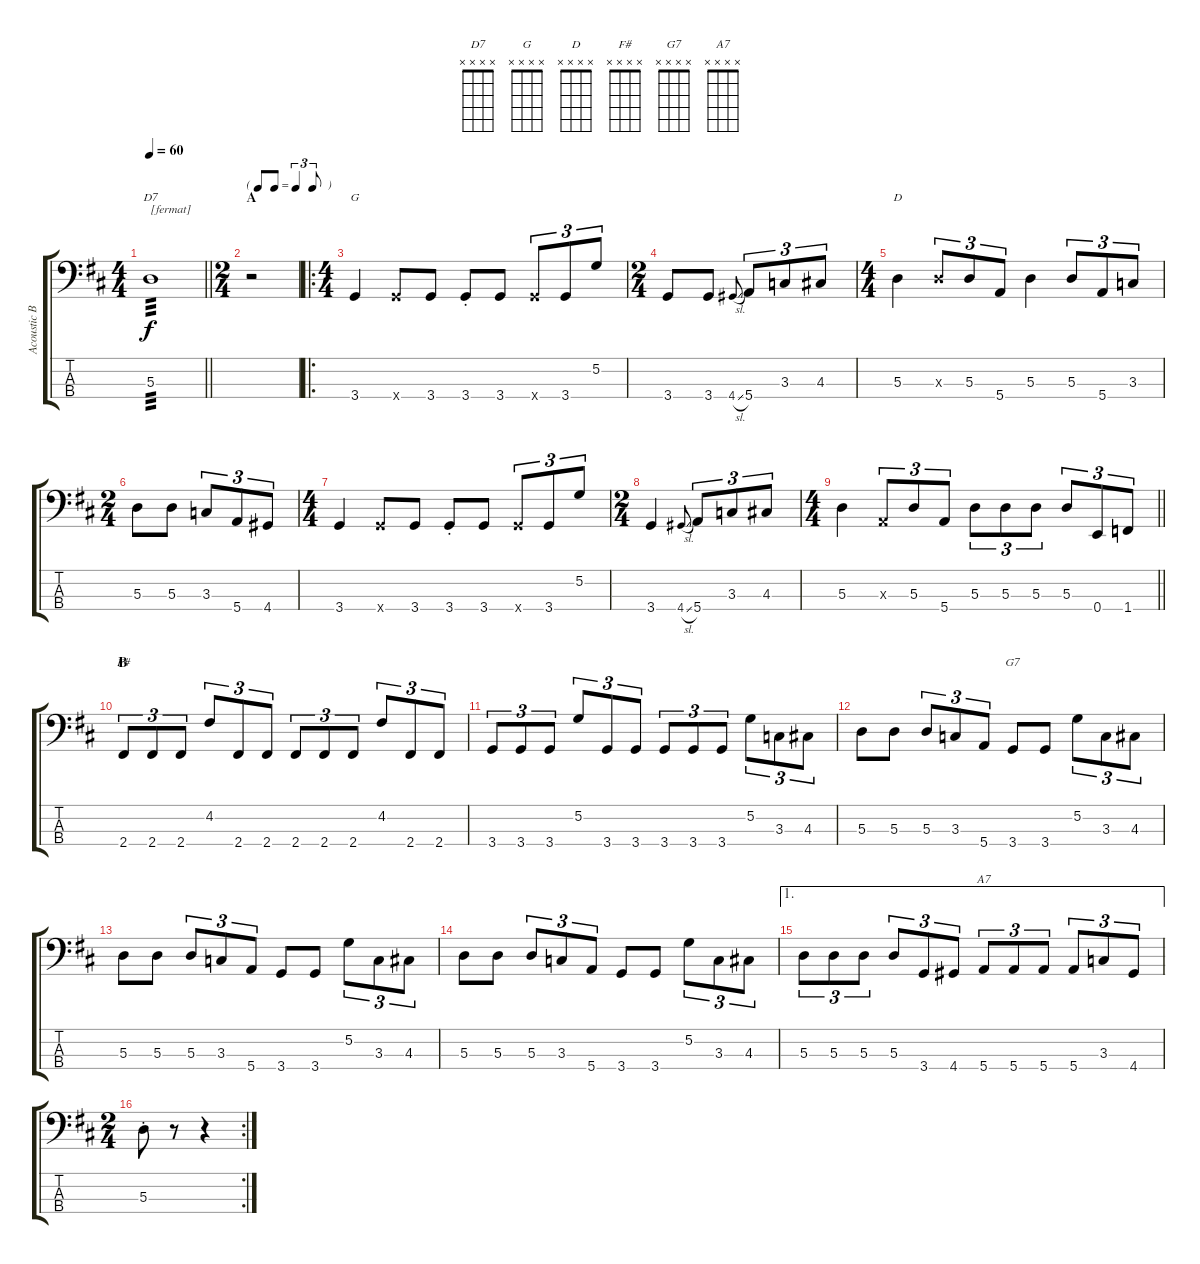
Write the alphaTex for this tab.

\track ("Acoustic Bass" "Acoustic B") {instrument acousticbass}
\staff {score tabs}
\tuning (G2 D2 A1 E1) {hide}
\chord ("D7" x x x x)
\chord ("G" x x x x)
\chord ("D" x x x x)
\chord ("F#" x x x x)
\chord ("G7" x x x x)
\chord ("A7" x x x x)
\ts (4 4)
\tempo 60
\clef f4
\barLineRight lightlight
\ks d
5.3.1{ch "D7" txt "[fermat]" tp 3 dy f instrument acousticbass} |
\ts (2 4)
\tf triplet8th
\section ("" "A")
r.2 |
\ro
\ts (4 4)
3.4.4{ch "G"} 3.4{x}.8 3.4.8 3.4{st}.8 3.4.8 3.4{x}.8{tu (3 2)} 3.4.8{tu (3 2)} 5.2.8{tu (3 2)} |
\ts (2 4)
3.4.8 3.4.8 4.4{sl}.8{gr onbeat} 5.4.8{tu (3 2)} 3.3.8{tu (3 2)} 4.3.8{tu (3 2)} |
\ts (4 4)
5.3.4{ch "D"} 5.3{x}.8{tu (3 2)} 5.3.8{tu (3 2)} 5.4.8{tu (3 2)} 5.3.4 5.3.8{tu (3 2)} 5.4.8{tu (3 2)} 3.3.8{tu (3 2)} |
\ts (2 4)
5.3.8 5.3.8 3.3.8{tu (3 2)} 5.4.8{tu (3 2)} 4.4.8{tu (3 2)} |
\ts (4 4)
3.4.4 3.4{x}.8 3.4.8 3.4{st}.8 3.4.8 3.4{x}.8{tu (3 2)} 3.4.8{tu (3 2)} 5.2.8{tu (3 2)} |
\ts (2 4)
3.4.4 4.4{sl}.8{gr onbeat} 5.4.8{tu (3 2)} 3.3.8{tu (3 2)} 4.3.8{tu (3 2)} |
\ts (4 4)
\barLineRight lightlight
5.3.4 0.3{x}.8{tu (3 2)} 5.3.8{tu (3 2)} 5.4.8{tu (3 2)} 5.3.8{tu (3 2)} 5.3.8{tu (3 2)} 5.3.8{tu (3 2)} 5.3.8{tu (3 2)} 0.4.8{tu (3 2)} 1.4.8{tu (3 2)} |
\section ("" "B")
2.4.8{tu (3 2) ch "F#"} 2.4.8{tu (3 2)} 2.4.8{tu (3 2)} 4.2.8{tu (3 2)} 2.4.8{tu (3 2)} 2.4.8{tu (3 2)} 2.4.8{tu (3 2)} 2.4.8{tu (3 2)} 2.4.8{tu (3 2)} 4.2.8{tu (3 2)} 2.4.8{tu (3 2)} 2.4.8{tu (3 2)} |
3.4.8{tu (3 2)} 3.4.8{tu (3 2)} 3.4.8{tu (3 2)} 5.2.8{tu (3 2)} 3.4.8{tu (3 2)} 3.4.8{tu (3 2)} 3.4.8{tu (3 2)} 3.4.8{tu (3 2)} 3.4.8{tu (3 2)} 5.2.8{tu (3 2)} 3.3.8{tu (3 2)} 4.3.8{tu (3 2)} |
5.3.8 5.3.8 5.3.8{tu (3 2)} 3.3.8{tu (3 2)} 5.4.8{tu (3 2)} 3.4.8{ch "G7"} 3.4.8 5.2.8{tu (3 2)} 3.3.8{tu (3 2)} 4.3.8{tu (3 2)} |
5.3.8 5.3.8 5.3.8{tu (3 2)} 3.3.8{tu (3 2)} 5.4.8{tu (3 2)} 3.4.8 3.4.8 5.2.8{tu (3 2)} 3.3.8{tu (3 2)} 4.3.8{tu (3 2)} |
5.3.8 5.3.8 5.3.8{tu (3 2)} 3.3.8{tu (3 2)} 5.4.8{tu (3 2)} 3.4.8 3.4.8 5.2.8{tu (3 2)} 3.3.8{tu (3 2)} 4.3.8{tu (3 2)} |
\ae 1
5.3.8{tu (3 2)} 5.3.8{tu (3 2)} 5.3.8{tu (3 2)} 5.3.8{tu (3 2)} 3.4.8{tu (3 2)} 4.4.8{tu (3 2)} 5.4.8{tu (3 2) ch "A7"} 5.4.8{tu (3 2)} 5.4.8{tu (3 2)} 5.4.8{tu (3 2)} 3.3.8{tu (3 2)} 4.4.8{tu (3 2)} |
\rc 2
\ts (2 4)
5.3{st}.8 r.8 r.4
